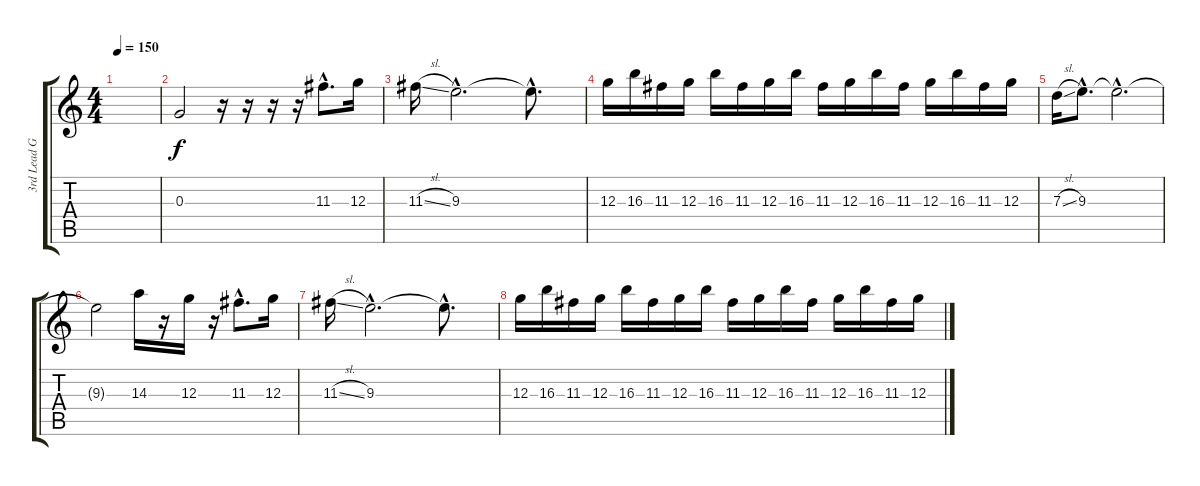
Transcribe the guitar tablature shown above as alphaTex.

\track ("3rd Lead Guitar" "3rd Lead G") {instrument distortionguitar}
\staff {score tabs}
\tuning (E4 B3 G3 D3 A2 E2) {hide}
\ts (4 4)
\tempo 150
\clef g2
\ks c
|
0.3.2 r.16 r.16 r.16 r.16 11.3{hac}.8{d} 12.3.16 |
11.3{sl}.16 9.3{hac}.2{d} 9.3{hac t}.8{d} |
12.3.16 16.3.16 11.3.16 12.3.16 16.3.16 11.3.16 12.3.16 16.3.16 11.3.16 12.3.16 16.3.16 11.3.16 12.3.16 16.3.16 11.3.16 12.3.16 |
7.3{sl}.16 9.3{hac}.8{d} 9.3{hac t}.2{d} |
9.3{t}.2 14.3.16 r.16 12.3.16 r.16 11.3{hac}.8{d} 12.3.16 |
11.3{sl}.16 9.3{hac}.2{d} 9.3{hac t}.8{d} |
12.3.16 16.3.16 11.3.16 12.3.16 16.3.16 11.3.16 12.3.16 16.3.16 11.3.16 12.3.16 16.3.16 11.3.16 12.3.16 16.3.16 11.3.16 12.3.16
